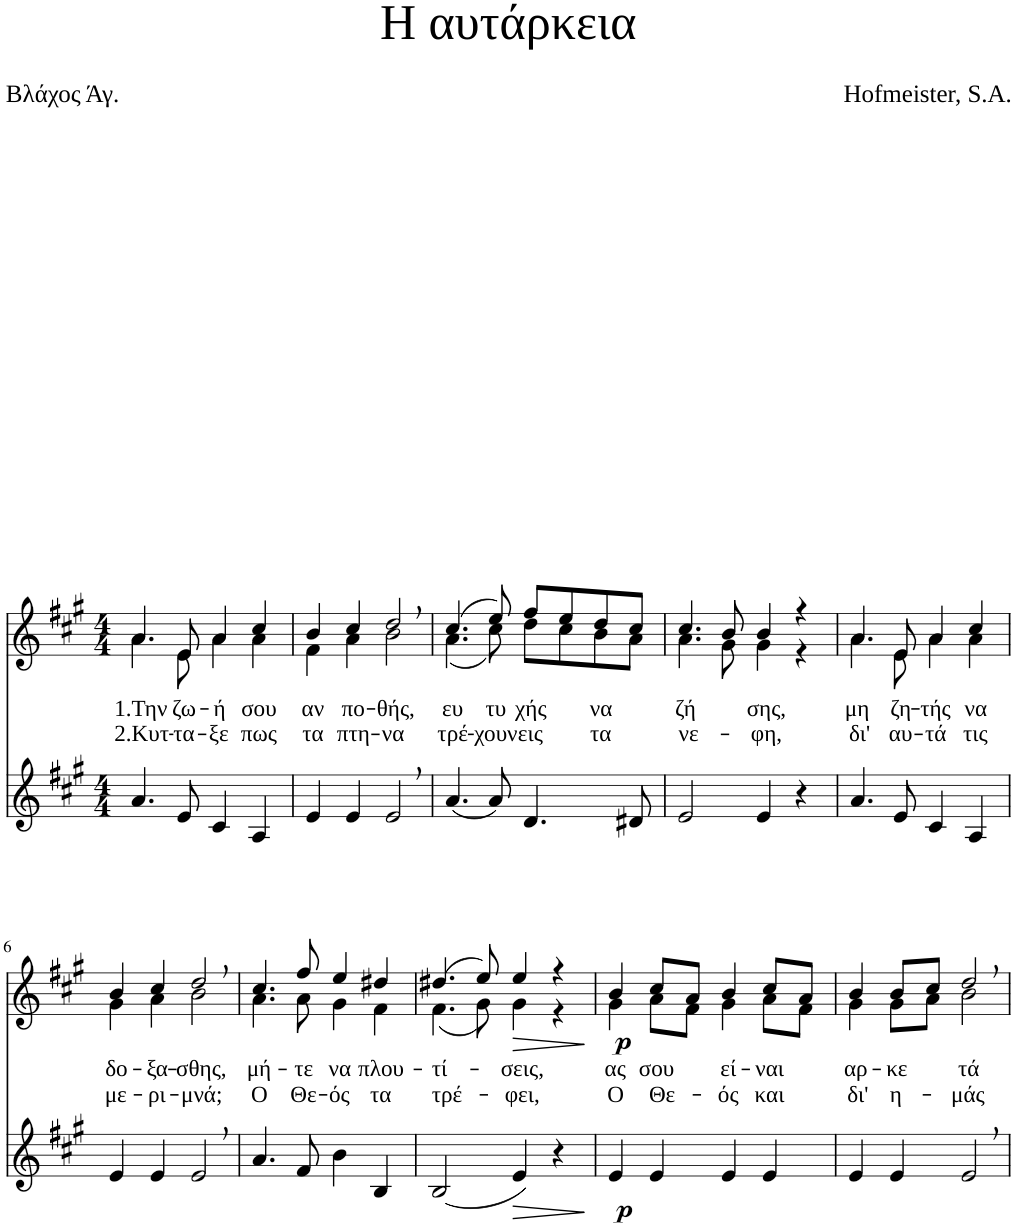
**kern	**dynam	**kern	**text	**text	**dynam
*part2	*part2	*part1	*part1	*part1	*part1
*staff2	*staff2	*staff1	*staff1	*staff1	*staff1
*I"Voice	*	*I"Voice	*	*	*
*clefG2	*	*clefG2	*	*	*
*k[f#c#g#]	*	*k[f#c#g#]	*	*	*
*M4/4	*	*M4/4	*	*	*
=1	=1	=1	=1	=1	=1
*	*	*^	*	*	*
!	!	!	!	!LO:LY:b	!LO:LY:b	!
4.a/	.	4.a/	4.a\	1.Την	2.Κυτ-	.
!	!	!	!	!LO:LY:b	!LO:LY:b	!
8e/	.	8e/	8e\	ζω-	-τα-	.
!	!	!	!	!LO:LY:b	!LO:LY:b	!
4c#/	.	4a/	4a\	-ή	-ξε	.
!	!	!	!	!LO:LY:b	!LO:LY:b	!
4A/	.	4cc#/	4a\	σου	πως	.
=2	=2	=2	=2	=2	=2	=2
!	!	!	!	!LO:LY:b	!LO:LY:b	!
4e/	.	4b/	4f#\	αν	τα	.
!	!	!	!	!LO:LY:b	!LO:LY:b	!
4e/	.	4cc#/	4a\	πο-	πτη-	.
!	!	!	!	!LO:LY:b	!LO:LY:b	!
2e,/	.	2dd,/	2b\	-θής,	-να	.
=3	=3	=3	=3	=3	=3	=3
!	!	!	!	!LO:LY:b	!LO:LY:b	!
(4.a/	.	(4.cc#/	(4.a\	ευ	τρέ-	.
!	!	!	!	!LO:LY:b	!LO:LY:b	!
8a/)	.	8ee/)	8cc#\)	τυ	-χουν	.
!	!	!	!	!LO:LY:b	!LO:LY:b	!
4.d/	.	8ff#/L	8dd\L	χής	εις	.
.	.	8ee/	8cc#\	.	.	.
!	!	!	!	!LO:LY:b	!LO:LY:b	!
.	.	8dd/	8b\	να	τα	.
8d#X/	.	8cc#/J	8a\J	.	.	.
=4	=4	=4	=4	=4	=4	=4
!	!	!	!	!LO:LY:b	!LO:LY:b	!
2e/	.	4.cc#/	4.a\	ζή	νε-	.
.	.	8b/	8g#\	.	.	.
!	!	!	!	!LO:LY:b	!LO:LY:b	!
4e/	.	4b/	4g#\	σης,	-φη,	.
4r	.	4r	4r	.	.	.
=5	=5	=5	=5	=5	=5	=5
!	!	!	!	!LO:LY:b	!LO:LY:b	!
4.a/	.	4.a/	4.a\	μη	δι'	.
!	!	!	!	!LO:LY:b	!LO:LY:b	!
8e/	.	8e/	8e\	ζη-	αυ-	.
!	!	!	!	!LO:LY:b	!LO:LY:b	!
4c#/	.	4a/	4a\	-τής	-τά	.
!	!	!	!	!LO:LY:b	!LO:LY:b	!
4A/	.	4cc#/	4a\	να	τις	.
!!LO:LB:g=z	!!
=6	=6	=6	=6	=6	=6	=6
!	!	!	!	!LO:LY:b	!LO:LY:b	!
4e/	.	4b/	4g#\	δο-	με-	.
!	!	!	!	!LO:LY:b	!LO:LY:b	!
4e/	.	4cc#/	4a\	-ξα-	-ρι-	.
!	!	!	!	!LO:LY:b	!LO:LY:b	!
2e,/	.	2dd,/	2b\	-σθης,	-μνά;	.
=7	=7	=7	=7	=7	=7	=7
!	!	!	!	!LO:LY:b	!LO:LY:b	!
4.a/	.	4.cc#/	4.a\	μή-	Ο	.
!	!	!	!	!LO:LY:b	!LO:LY:b	!
8f#/	.	8ff#/	8a\	-τε	Θε-	.
!	!	!	!	!LO:LY:b	!LO:LY:b	!
4b\	.	4ee/	4g#\	να	-ός	.
!	!	!	!	!LO:LY:b	!LO:LY:b	!
4B/	.	4dd#X/	4f#\	πλου-	τα	.
=8	=8	=8	=8	=8	=8	=8
!	!	!	!	!LO:LY:b	!LO:LY:b	!
(2B/	.	(4.dd#X/	(4.f#\	-τί-	τρέ-	.
.	.	8ee/)	8g#\)	.	.	.
!	!LO:HP:b	!	!	!LO:LY:b	!LO:LY:b	!LO:HP:b
4e/)	>	4ee/	4g#\	-σεις,	-φει,	>
4r	.	4r	4r	.	.	.
*	*	*v	*v	*	*	*
.	]	.	.	.	]
=9	=9	=9	=9	=9	=9
*	*	*^	*	*	*
!	!LO:DY:b	!	!	!LO:LY:b	!LO:LY:b	!LO:DY:b
4e/	p	4b/	4g#\	ας	Ο	p
!	!	!	!	!LO:LY:b	!LO:LY:b	!
4e/	.	8cc#/L	8a\L	σου	Θε-	.
.	.	8a/J	8f#\J	.	.	.
!	!	!	!	!LO:LY:b	!LO:LY:b	!
4e/	.	4b/	4g#\	εί-	-ός	.
!	!	!	!	!LO:LY:b	!LO:LY:b	!
4e/	.	8cc#/L	8a\L	-ναι	και	.
.	.	8a/J	8f#\J	.	.	.
=10	=10	=10	=10	=10	=10	=10
!	!	!	!	!LO:LY:b	!LO:LY:b	!
4e/	.	4b/	4g#\	αρ-	δι'	.
!	!	!	!	!LO:LY:b	!LO:LY:b	!
4e/	.	8b/L	8g#\L	-κε	η-	.
.	.	8cc#/J	8a\J	.	.	.
!	!	!	!	!LO:LY:b	!LO:LY:b	!
2e,/	.	2dd,/	2b\	τά	-μάς	.
*	*	*v	*v	*	*	*
=	=	=	=	=	=
*-	*-	*-	*-	*-	*-
